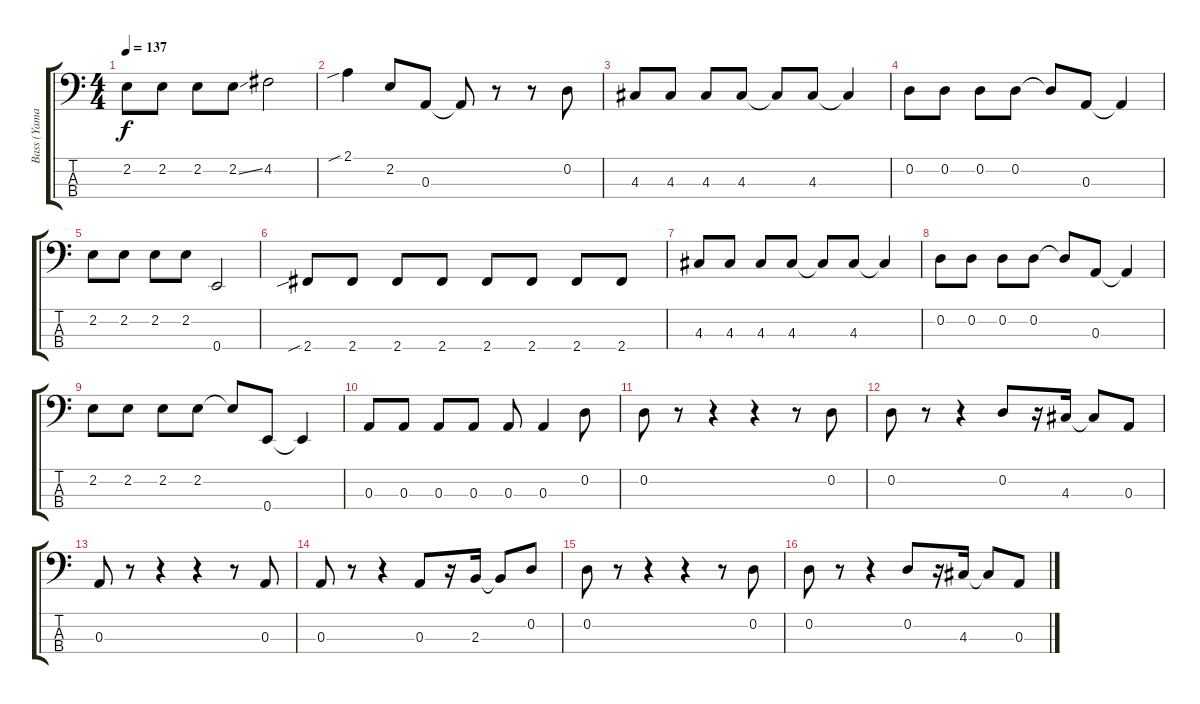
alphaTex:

\track ("Bass (Yamada)" "Bass (Yama") {instrument electricbasspick}
\staff {score tabs}
\tuning (G2 D2 A1 E1) {hide}
\ts (4 4)
\tempo 137
\clef f4
\ks c
2.2.8{dy f} 2.2.8 2.2.8 2.2{ss}.8 4.2.2 |
2.1{sib}.4 2.2.8 0.3.8 0.3{t}.8 r.8 r.8 0.2.8 |
4.3.8 4.3.8 4.3.8 4.3.8 4.3{t}.8 4.3.8 4.3{t}.4 |
0.2.8 0.2.8 0.2.8 0.2.8 0.2{t}.8 0.3.8 0.3{t}.4 |
2.2.8 2.2.8 2.2.8 2.2.8 0.4.2 |
2.4{sib}.8 2.4.8 2.4.8 2.4.8 2.4.8 2.4.8 2.4.8 2.4.8 |
4.3.8 4.3.8 4.3.8 4.3.8 4.3{t}.8 4.3.8 4.3{t}.4 |
0.2.8 0.2.8 0.2.8 0.2.8 0.2{t}.8 0.3.8 0.3{t}.4 |
2.2.8 2.2.8 2.2.8 2.2.8 2.2{t}.8 0.4.8 0.4{t}.4 |
0.3.8 0.3.8 0.3.8 0.3.8 0.3.8 0.3.4 0.2.8 |
0.2.8 r.8 r.4 r.4 r.8 0.2.8 |
0.2.8 r.8 r.4 0.2.8 r.16 4.3.16 4.3{t}.8 0.3.8 |
0.3.8 r.8 r.4 r.4 r.8 0.3.8 |
0.3.8 r.8 r.4 0.3.8 r.16 2.3.16 2.3{t}.8 0.2.8 |
0.2.8 r.8 r.4 r.4 r.8 0.2.8 |
0.2.8 r.8 r.4 0.2.8 r.16 4.3.16 4.3{t}.8 0.3.8
